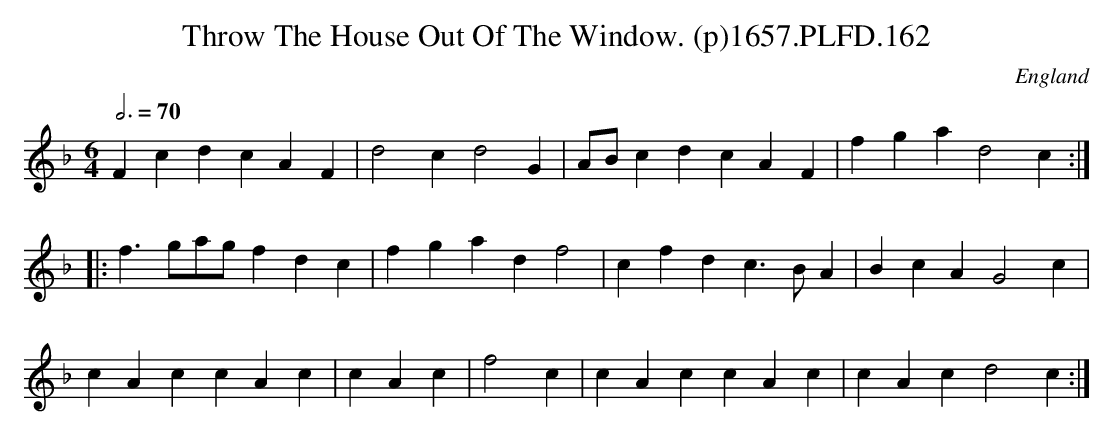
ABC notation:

X:1
T:Throw The House Out Of The Window. (p)1657.PLFD.162
M:6/4
L:1/4
Q:3/4=70
O:England
K:F
FcdcAF|d2cd2G|A/B/cdcAF|fgad2c:|
|:f>ga/g/fdc|fgadf2|cfdc>BA|BcAG2c|
cAccAc|cAc|f2c|cAccAc|cAcd2c:|
